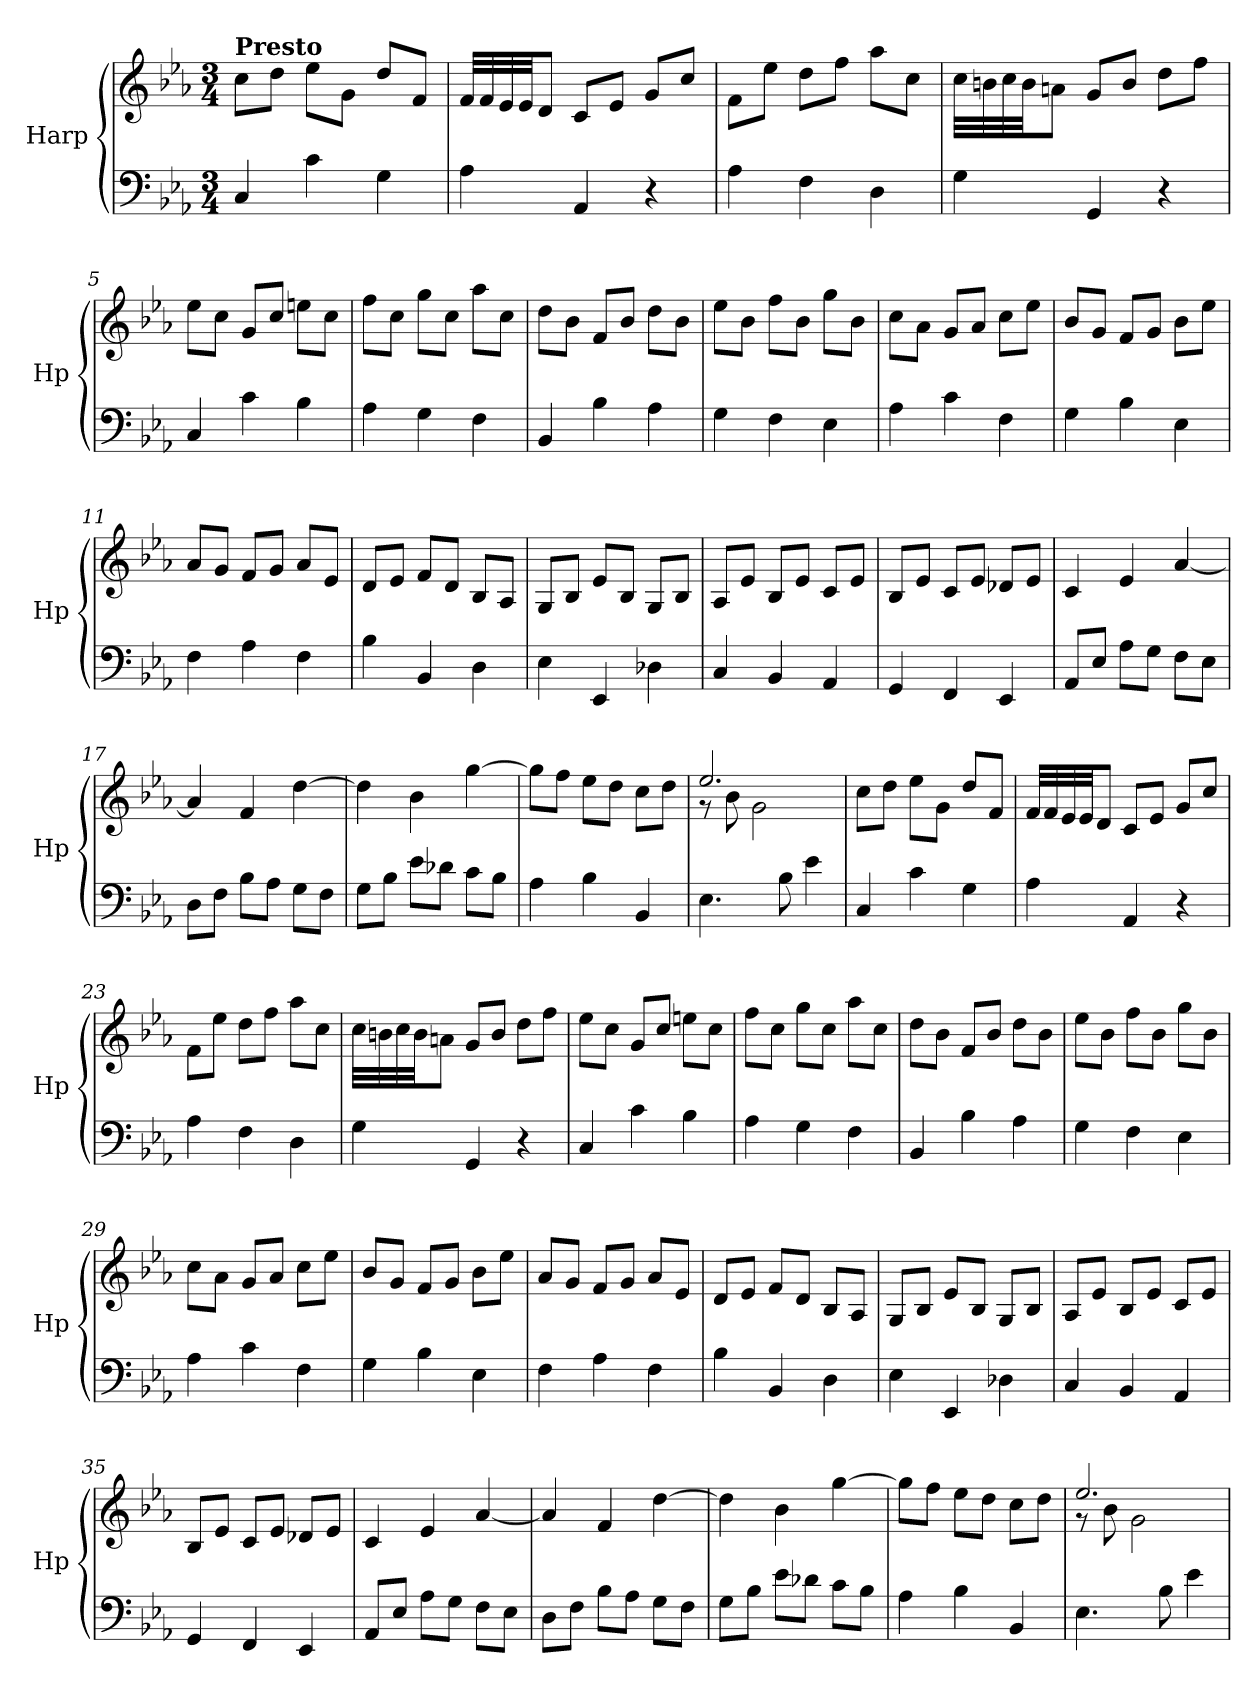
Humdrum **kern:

**kern	**kern
*part1	*part1
*staff2	*staff1
*I"Harp	*
*I'Hp	*
*clefF4	*clefG2
*k[b-e-a-]	*k[b-e-a-]
*M3/4	*M3/4
=1	=1
!	!LO:TX:a:B:t=Presto
4C/	8cc\L
.	8dd\J
4c\	8ee-\L
.	8g\J
4G\	8dd/L
.	8f/J
=2	=2
4A-\	32f/LLL
.	32f/
.	32e-/
.	32e-/JJ
.	8d/J
4AA-/	8c/L
.	8e-/J
4r	8g/L
.	8cc/J
=3	=3
4A-\	8f\L
.	8ee-\J
4F\	8dd\L
.	8ff\J
4D\	8aa-\L
.	8cc\J
=4	=4
4G\	32cc\LLL
.	32bn\
.	32cc\
.	32b\JJ
.	8an\J
4GG/	8g/L
.	8b/J
4r	8dd\L
.	8ff\J
=5	=5
4C/	8ee-\L
.	8cc\J
4c\	8g/L
.	8cc/J
4B-\	8een\L
.	8cc\J
!!LO:LB:g=z
=6	=6
4A-\	8ff\L
.	8cc\J
4G\	8gg\L
.	8cc\J
4F\	8aa-\L
.	8cc\J
=7	=7
4BB-/	8dd\L
.	8b-\J
4B-\	8f/L
.	8b-/J
4A-\	8dd\L
.	8b-\J
=8	=8
4G\	8ee-\L
.	8b-\J
4F\	8ff\L
.	8b-\J
4E-\	8gg\L
.	8b-\J
=9	=9
4A-\	8cc\L
.	8a-\J
4c\	8g/L
.	8a-/J
4F\	8cc\L
.	8ee-\J
=10	=10
4G\	8b-/L
.	8g/J
4B-\	8f/L
.	8g/J
4E-\	8b-\L
.	8ee-\J
=11	=11
4F\	8a-/L
.	8g/J
4A-\	8f/L
.	8g/J
4F\	8a-/L
.	8e-/J
=12	=12
4B-\	8d/L
.	8e-/J
4BB-/	8f/L
.	8d/J
4D\	8B-/L
.	8A-/J
!!LO:LB:g=z
=13	=13
4E-\	8G/L
.	8B-/J
4EE-/	8e-/L
.	8B-/J
4D-X\	8G/L
.	8B-/J
=14	=14
4C/	8A-/L
.	8e-/J
4BB-/	8B-/L
.	8e-/J
4AA-/	8c/L
.	8e-/J
=15	=15
4GG/	8B-/L
.	8e-/J
4FF/	8c/L
.	8e-/J
4EE-/	8d-X/L
.	8e-/J
=16	=16
8AA-/L	4c/
8E-/J	.
8A-\L	4e-/
8G\J	.
8F\L	[4a-/
8E-\J	.
=17	=17
8D\L	4a-/]
8F\J	.
8B-\L	4f/
8A-\J	.
8G\L	[4dd\
8F\J	.
=18	=18
8G\L	4dd\]
8B-\J	.
8e-\L	4b-\
8d-X\J	.
8c\L	[4gg\
8B-\J	.
!!LO:LB:g=z
=19	=19
4A-\	8gg\L]
.	8ff\J
4B-\	8ee-\L
.	8dd\J
4BB-/	8cc\L
.	8dd\J
=20	=20
*	*^
4.E-\	2.ee-/	8r
.	.	8b-\
.	.	2g\
8B-\	.	.
4e-\	.	.
*	*v	*v
=21	=21
4C/	8cc\L
.	8dd\J
4c\	8ee-\L
.	8g\J
4G\	8dd/L
.	8f/J
=22	=22
4A-\	32f/LLL
.	32f/
.	32e-/
.	32e-/JJ
.	8d/J
4AA-/	8c/L
.	8e-/J
4r	8g/L
.	8cc/J
=23	=23
4A-\	8f\L
.	8ee-\J
4F\	8dd\L
.	8ff\J
4D\	8aa-\L
.	8cc\J
=24	=24
4G\	32cc\LLL
.	32bn\
.	32cc\
.	32b\JJ
.	8an\J
4GG/	8g/L
.	8b/J
4r	8dd\L
.	8ff\J
!!LO:LB:g=z
=25	=25
4C/	8ee-\L
.	8cc\J
4c\	8g/L
.	8cc/J
4B-\	8een\L
.	8cc\J
=26	=26
4A-\	8ff\L
.	8cc\J
4G\	8gg\L
.	8cc\J
4F\	8aa-\L
.	8cc\J
=27	=27
4BB-/	8dd\L
.	8b-\J
4B-\	8f/L
.	8b-/J
4A-\	8dd\L
.	8b-\J
=28	=28
4G\	8ee-\L
.	8b-\J
4F\	8ff\L
.	8b-\J
4E-\	8gg\L
.	8b-\J
=29	=29
4A-\	8cc\L
.	8a-\J
4c\	8g/L
.	8a-/J
4F\	8cc\L
.	8ee-\J
=30	=30
4G\	8b-/L
.	8g/J
4B-\	8f/L
.	8g/J
4E-\	8b-\L
.	8ee-\J
=31	=31
4F\	8a-/L
.	8g/J
4A-\	8f/L
.	8g/J
4F\	8a-/L
.	8e-/J
!!LO:PB:g=z
=32	=32
4B-\	8d/L
.	8e-/J
4BB-/	8f/L
.	8d/J
4D\	8B-/L
.	8A-/J
=33	=33
4E-\	8G/L
.	8B-/J
4EE-/	8e-/L
.	8B-/J
4D-X\	8G/L
.	8B-/J
=34	=34
4C/	8A-/L
.	8e-/J
4BB-/	8B-/L
.	8e-/J
4AA-/	8c/L
.	8e-/J
=35	=35
4GG/	8B-/L
.	8e-/J
4FF/	8c/L
.	8e-/J
4EE-/	8d-X/L
.	8e-/J
=36	=36
8AA-/L	4c/
8E-/J	.
8A-\L	4e-/
8G\J	.
8F\L	[4a-/
8E-\J	.
=37	=37
8D\L	4a-/]
8F\J	.
8B-\L	4f/
8A-\J	.
8G\L	[4dd\
8F\J	.
!!LO:LB:g=z
=38	=38
8G\L	4dd\]
8B-\J	.
8e-\L	4b-\
8d-X\J	.
8c\L	[4gg\
8B-\J	.
=39	=39
4A-\	8gg\L]
.	8ff\J
4B-\	8ee-\L
.	8dd\J
4BB-/	8cc\L
.	8dd\J
=40	=40
*	*^
4.E-\	2.ee-/	8r
.	.	8b-\
.	.	2g\
8B-\	.	.
4e-\	.	.
*	*v	*v
=	=
*-	*-
